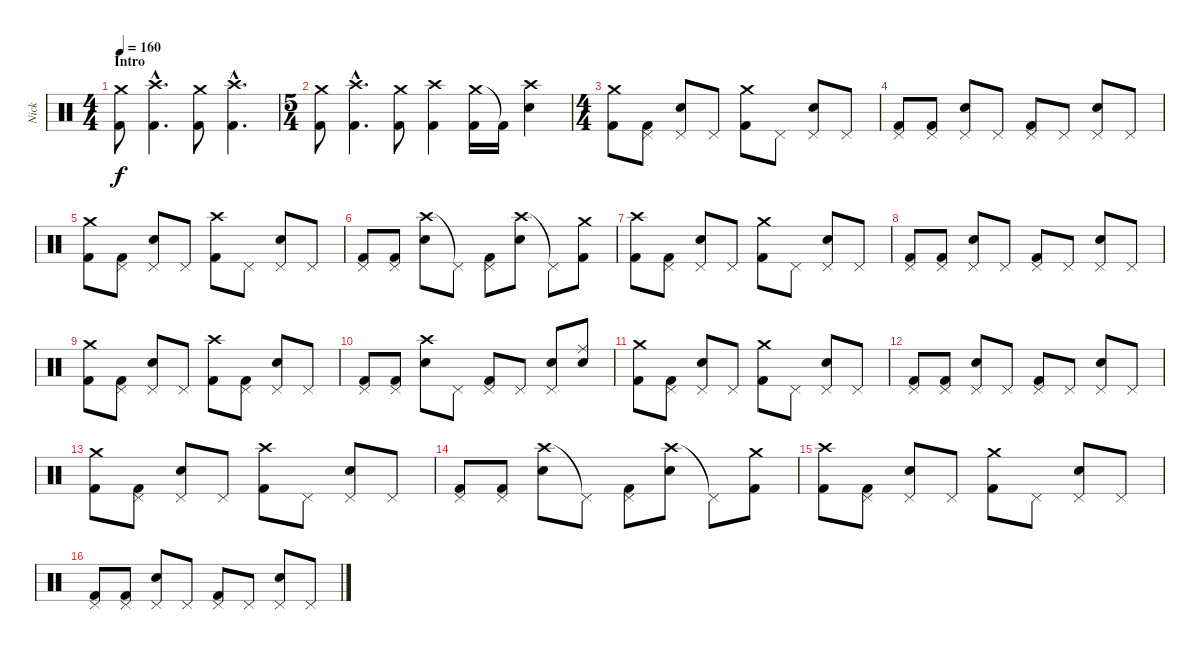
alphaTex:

\track ("Nick" "Nick") {instrument percussion}
\staff {score}
\articulation defaults
\ts (4 4)
\section ("" "Intro")
\tempo 160
\clef neutral
\ks c
("Crash medium (hit)" "Kick (hit) 2").8{dy f} ("Crash high (hit)"{hac} "Kick (hit) 2"{hac}).4{d} ("Crash medium (hit)" "Kick (hit) 2").8 ("Crash high (hit)"{hac} "Kick (hit) 2"{hac}).4{d} |
\ts (5 4)
("Crash medium (hit)" "Kick (hit) 2").8 ("Crash high (hit)"{hac} "Kick (hit) 2"{hac}).4{d} ("Crash medium (hit)" "Kick (hit) 2").8 ("Crash high (hit)" "Kick (hit) 2").4 ("Crash medium (hit)" "Kick (hit) 2").16 "Kick (hit) 2"{t}.16 ("Crash high (hit)" "Electric Snare (hit)").4 |
\ts (4 4)
("Crash medium (hit)" "Kick (hit) 2").8 ("Pedal Hi-Hat (hit)" "Kick (hit) 2").8 ("Pedal Hi-Hat (hit)" "Electric Snare (hit)").8 "Pedal Hi-Hat (hit)".8 ("Crash medium (hit)" "Kick (hit) 2").8 "Pedal Hi-Hat (hit)".8 ("Pedal Hi-Hat (hit)" "Electric Snare (hit)").8 "Pedal Hi-Hat (hit)".8 |
("Pedal Hi-Hat (hit)" "Kick (hit) 2").8 ("Pedal Hi-Hat (hit)" "Kick (hit) 2").8 ("Pedal Hi-Hat (hit)" "Electric Snare (hit)").8 "Pedal Hi-Hat (hit)".8 ("Pedal Hi-Hat (hit)" "Kick (hit) 2").8 "Pedal Hi-Hat (hit)".8 ("Pedal Hi-Hat (hit)" "Electric Snare (hit)").8 "Pedal Hi-Hat (hit)".8 |
("Crash medium (hit)" "Kick (hit) 2").8 ("Pedal Hi-Hat (hit)" "Kick (hit) 2").8 ("Pedal Hi-Hat (hit)" "Electric Snare (hit)").8 "Pedal Hi-Hat (hit)".8 ("Crash high (hit)" "Kick (hit) 2").8 "Pedal Hi-Hat (hit)".8 ("Pedal Hi-Hat (hit)" "Electric Snare (hit)").8 "Pedal Hi-Hat (hit)".8 |
("Pedal Hi-Hat (hit)" "Kick (hit) 2").8 ("Pedal Hi-Hat (hit)" "Kick (hit) 2").8 ("Crash high (hit)" "Electric Snare (hit)").8 "Pedal Hi-Hat (hit)"{t}.8 ("Pedal Hi-Hat (hit)" "Kick (hit) 2").8 ("Crash high (hit)" "Electric Snare (hit)").8 "Pedal Hi-Hat (hit)"{t}.8 ("Crash medium (hit)" "Kick (hit) 2").8 |
("Crash high (hit)" "Kick (hit) 2").8 ("Pedal Hi-Hat (hit)" "Kick (hit) 2").8 ("Pedal Hi-Hat (hit)" "Electric Snare (hit)").8 "Pedal Hi-Hat (hit)".8 ("Crash medium (hit)" "Kick (hit) 2").8 "Pedal Hi-Hat (hit)".8 ("Pedal Hi-Hat (hit)" "Electric Snare (hit)").8 "Pedal Hi-Hat (hit)".8 |
("Pedal Hi-Hat (hit)" "Kick (hit) 2").8 ("Pedal Hi-Hat (hit)" "Kick (hit) 2").8 ("Pedal Hi-Hat (hit)" "Electric Snare (hit)").8 "Pedal Hi-Hat (hit)".8 ("Pedal Hi-Hat (hit)" "Kick (hit) 2").8 "Pedal Hi-Hat (hit)".8 ("Pedal Hi-Hat (hit)" "Electric Snare (hit)").8 "Pedal Hi-Hat (hit)".8 |
("Crash medium (hit)" "Kick (hit) 2").8 ("Pedal Hi-Hat (hit)" "Kick (hit) 2").8 ("Pedal Hi-Hat (hit)" "Electric Snare (hit)").8 "Pedal Hi-Hat (hit)".8 ("Crash high (hit)" "Kick (hit) 2").8 ("Pedal Hi-Hat (hit)" "Kick (hit) 2").8 ("Pedal Hi-Hat (hit)" "Electric Snare (hit)").8 "Pedal Hi-Hat (hit)".8 |
("Pedal Hi-Hat (hit)" "Kick (hit) 2").8 ("Pedal Hi-Hat (hit)" "Kick (hit) 2").8 ("Crash high (hit)" "Electric Snare (hit)").8 "Pedal Hi-Hat (hit)".8 ("Pedal Hi-Hat (hit)" "Kick (hit) 2").8 "Pedal Hi-Hat (hit)".8 ("Pedal Hi-Hat (hit)" "Electric Snare (hit)").8 ("Ride (middle)" "Electric Snare (hit)").8 |
("Crash medium (hit)" "Kick (hit) 2").8 ("Pedal Hi-Hat (hit)" "Kick (hit) 2").8 ("Pedal Hi-Hat (hit)" "Electric Snare (hit)").8 "Pedal Hi-Hat (hit)".8 ("Crash medium (hit)" "Kick (hit) 2").8 "Pedal Hi-Hat (hit)".8 ("Pedal Hi-Hat (hit)" "Electric Snare (hit)").8 "Pedal Hi-Hat (hit)".8 |
("Pedal Hi-Hat (hit)" "Kick (hit) 2").8 ("Pedal Hi-Hat (hit)" "Kick (hit) 2").8 ("Pedal Hi-Hat (hit)" "Electric Snare (hit)").8 "Pedal Hi-Hat (hit)".8 ("Pedal Hi-Hat (hit)" "Kick (hit) 2").8 "Pedal Hi-Hat (hit)".8 ("Pedal Hi-Hat (hit)" "Electric Snare (hit)").8 "Pedal Hi-Hat (hit)".8 |
("Crash medium (hit)" "Kick (hit) 2").8 ("Pedal Hi-Hat (hit)" "Kick (hit) 2").8 ("Pedal Hi-Hat (hit)" "Electric Snare (hit)").8 "Pedal Hi-Hat (hit)".8 ("Crash high (hit)" "Kick (hit) 2").8 "Pedal Hi-Hat (hit)".8 ("Pedal Hi-Hat (hit)" "Electric Snare (hit)").8 "Pedal Hi-Hat (hit)".8 |
("Pedal Hi-Hat (hit)" "Kick (hit) 2").8 ("Pedal Hi-Hat (hit)" "Kick (hit) 2").8 ("Crash high (hit)" "Electric Snare (hit)").8 "Pedal Hi-Hat (hit)"{t}.8 ("Pedal Hi-Hat (hit)" "Kick (hit) 2").8 ("Crash high (hit)" "Electric Snare (hit)").8 "Pedal Hi-Hat (hit)"{t}.8 ("Crash medium (hit)" "Kick (hit) 2").8 |
("Crash high (hit)" "Kick (hit) 2").8 ("Pedal Hi-Hat (hit)" "Kick (hit) 2").8 ("Pedal Hi-Hat (hit)" "Electric Snare (hit)").8 "Pedal Hi-Hat (hit)".8 ("Crash medium (hit)" "Kick (hit) 2").8 "Pedal Hi-Hat (hit)".8 ("Pedal Hi-Hat (hit)" "Electric Snare (hit)").8 "Pedal Hi-Hat (hit)".8 |
("Pedal Hi-Hat (hit)" "Kick (hit) 2").8 ("Pedal Hi-Hat (hit)" "Kick (hit) 2").8 ("Pedal Hi-Hat (hit)" "Electric Snare (hit)").8 "Pedal Hi-Hat (hit)".8 ("Pedal Hi-Hat (hit)" "Kick (hit) 2").8 "Pedal Hi-Hat (hit)".8 ("Pedal Hi-Hat (hit)" "Electric Snare (hit)").8 "Pedal Hi-Hat (hit)".8
